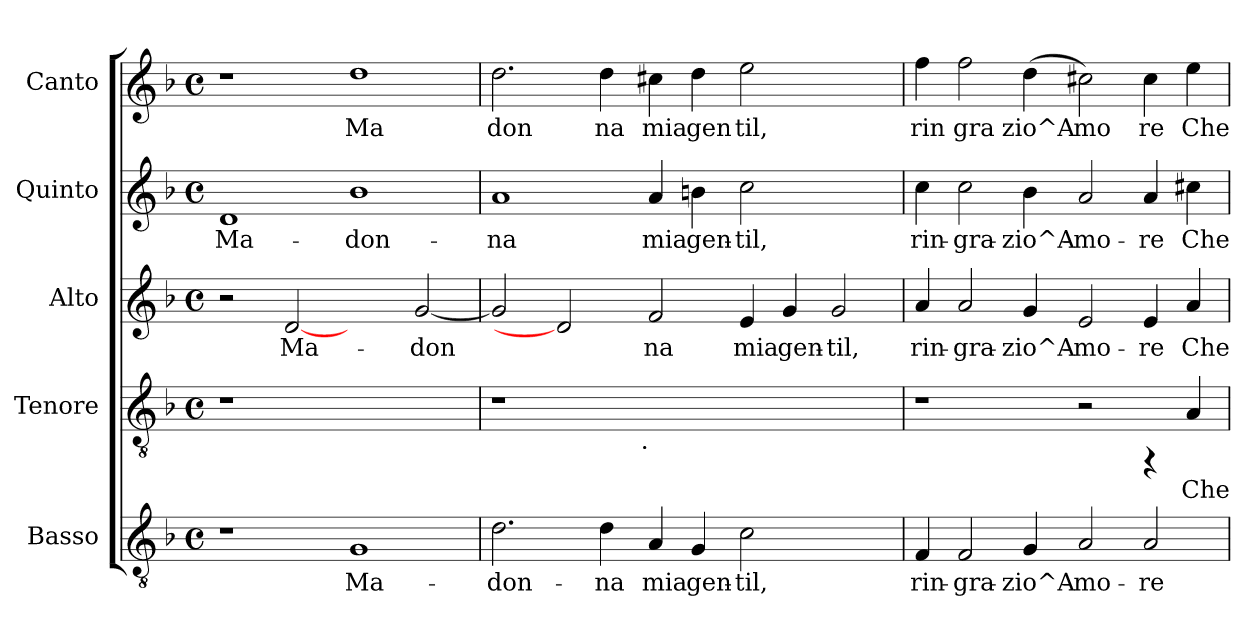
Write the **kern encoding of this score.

**kern	**text	**kern	**text	**kern	**text	**kern	**text	**kern	**text
*part5	*part5	*part4	*part4	*part3	*part3	*part2	*part2	*part1	*part1
*staff5	*staff5	*staff4	*staff4	*staff3	*staff3	*staff2	*staff2	*staff1	*staff1
*I"Basso	*	*I"Tenore	*	*I"Alto	*	*I"Quinto	*	*I"Canto	*
!!LO:PB:g=z
*stria5	*	*stria5	*	*stria5	*	*stria5	*	*stria5	*
*clefGv2	*	*clefGv2	*	*clefG2	*	*clefG2	*	*clefG2	*
*k[b-]	*	*k[b-]	*	*k[b-]	*	*k[b-]	*	*k[b-]	*
*F:	*	*F:	*	*F:	*	*F:	*	*F:	*
*M4/4	*	*M4/4	*	*M4/4	*	*M4/4	*	*M4/4	*
*met(c)	*	*met(c)	*	*met(c)	*	*met(c)	*	*met(c)	*
=1	=1	=1	=1	=1	=1	=1	=1	=1	=1
!	!	!	!	!	!	!	!LO:LY:b:cj	!	!
1r	.	1r	.	2r	.	1d	Ma-	1r	.
!	!	!	!	!	!LO:LY:b:cj	!	!	!	!
.	.	.	.	[2d	Ma-	.	.	.	.
!	!LO:LY:b:cj	!	!	!	!	!	!LO:LY:b:cj	!	!LO:LY:b:cj
1G	Ma-	1ryy	.	2ryy	.	1b-	-don-	1dd	Ma
!	!	!	!	!	!LO:LY:b:cj	!	!	!	!
.	.	.	.	[<2g/	-don-	.	.	.	.
=2	=2	=2	=2	=2	=2	=2	=2	=2	=2
!	!LO:LY:b:cj	!	!	!	!LO:LY:b:cj	!	!LO:LY:b:cj	!	!LO:LY:b:cj
*	*	*^	*	*	*	*	*	*	*
2.d\	-don-	1r	2ryy	.	2g/]	--	1a	-na	2.dd\	don
.	.	.	4ryy	.	2d]	.	.	.	.	.
!	!LO:LY:b:cj	!	!	!	!	!	!	!	!	!LO:LY:b:cj
4d\	-na	.	8...ryy	.	.	.	.	.	4dd\	na
!	!	!	!LO:TX:b:t=.	!	!	!	!	!	!	!
.	.	.	1ryy	.	.	.	.	.	.	.
!	!LO:LY:b:cj	!	!	!	!	!LO:LY:b:cj	!	!LO:LY:b:cj	!	!LO:LY:b:cj
4A/	mia	1.ryy	.	.	2f/	-na	4a/	mia	4cc#X\	mia
!	!LO:LY:b:cj	!	!	!	!	!	!	!LO:LY:b:cj	!	!LO:LY:b:cj
4G/	gen-	.	.	.	.	.	4bn\	gen-	4dd\	gen
!	!LO:LY:b:cj	!	!	!	!	!LO:LY:b:cj	!	!LO:LY:b:cj	!	!LO:LY:b:cj
2c\	-til,	.	.	.	4e/	mia	2cc\	-til,	2ee\	til,
!	!	!	!	!	!	!LO:LY:b:cj	!	!	!	!
.	.	.	.	.	4g/	gen-	.	.	.	.
.	.	.	2ryy	.	.	.	.	.	.	.
!	!	!	!	!	!	!LO:LY:b:cj	!	!	!	!
2ryy	.	.	.	.	2g/	-til,	2ryy	.	2ryy	.
.	.	.	64ryy	.	.	.	.	.	.	.
=3	=3	=3	=3	=3	=3	=3	=3	=3	=3	=3
!	!LO:LY:b:cj	!	!	!	!	!LO:LY:b:cj	!	!LO:LY:b:cj	!	!LO:LY:b:cj
*	*	*v	*v	*	*	*	*	*	*	*
4F/	rin-	1r	.	4a/	rin-	4cc\	rin-	4ff\	rin
!	!LO:LY:b:cj	!	!	!	!LO:LY:b:cj	!	!LO:LY:b:cj	!	!LO:LY:b:cj
2F/	-gra-	.	.	2a/	-gra-	2cc\	-gra-	2ff\	gra
!	!LO:LY:b:cj	!	!	!	!LO:LY:b:cj	!	!LO:LY:b:cj	!	!LO:LY:b:cj
4G/	-zio^A-	.	.	4g/	-zio^A-	4b-\	-zio^A-	(<4dd\	zio^A
!	!LO:LY:b:cj	!	!	!	!LO:LY:b:cj	!	!LO:LY:b:cj	!	!LO:LY:b:cj
2A/	-mo-	2r	.	2e/	-mo-	2a/	-mo-	2cc#X\)	mo
!	!LO:LY:b:cj	!	!	!	!LO:LY:b:cj	!	!LO:LY:b:cj	!	!LO:LY:b:cj
2A/	-re	4rFF	.	4e/	-re	4a/	-re	4cc#\	re
!	!	!	!LO:LY:b:cj	!	!LO:LY:b:cj	!	!LO:LY:b:cj	!	!LO:LY:b:cj
.	.	4A/	Che	4a/	Che	4cc#X\	Che	4ee\	Che
=	=	=	=	=	=	=	=	=	=
*-	*-	*-	*-	*-	*-	*-	*-	*-	*-
